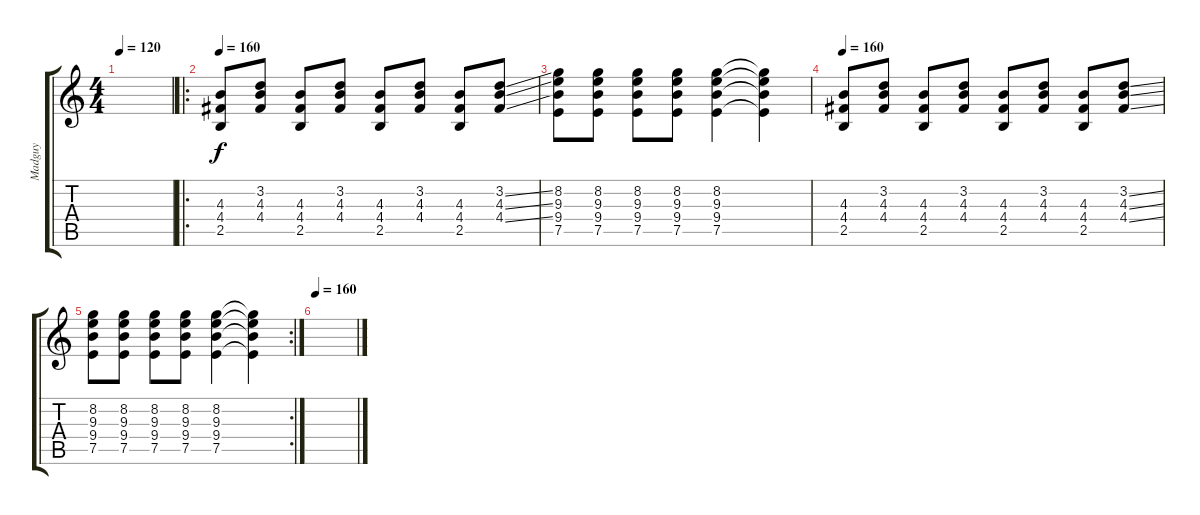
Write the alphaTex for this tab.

\track ("Madguy" "Madguy") {instrument acousticguitarnylon}
\staff {score tabs}
\tuning (E4 B3 G3 D3 A2 E2) {hide}
\ts (4 4)
\tempo 120
\clef g2
\ks c
|
\ro
\tempo 160
(4.3 4.4 2.5).8 (3.2 4.3 4.4).8 (4.3 4.4 2.5).8 (3.2 4.3 4.4).8 (4.3 4.4 2.5).8 (3.2 4.3 4.4).8 (4.3 4.4 2.5).8 (3.2{ss} 4.3{ss} 4.4{ss}).8 |
(8.2 9.3 9.4 7.5).8 (8.2 9.3 9.4 7.5).8 (8.2 9.3 9.4 7.5).8 (8.2 9.3 9.4 7.5).8 (8.2 9.3 9.4 7.5).4 (8.2{t} 9.3{t} 9.4{t} 7.5{t}).4 |
\tempo 160
(4.3 4.4 2.5).8 (3.2 4.3 4.4).8 (4.3 4.4 2.5).8 (3.2 4.3 4.4).8 (4.3 4.4 2.5).8 (3.2 4.3 4.4).8 (4.3 4.4 2.5).8 (3.2{ss} 4.3{ss} 4.4{ss}).8 |
\rc 2
(8.2 9.3 9.4 7.5).8 (8.2 9.3 9.4 7.5).8 (8.2 9.3 9.4 7.5).8 (8.2 9.3 9.4 7.5).8 (8.2 9.3 9.4 7.5).4 (8.2{t} 9.3{t} 9.4{t} 7.5{t}).4 |
\tempo 160
